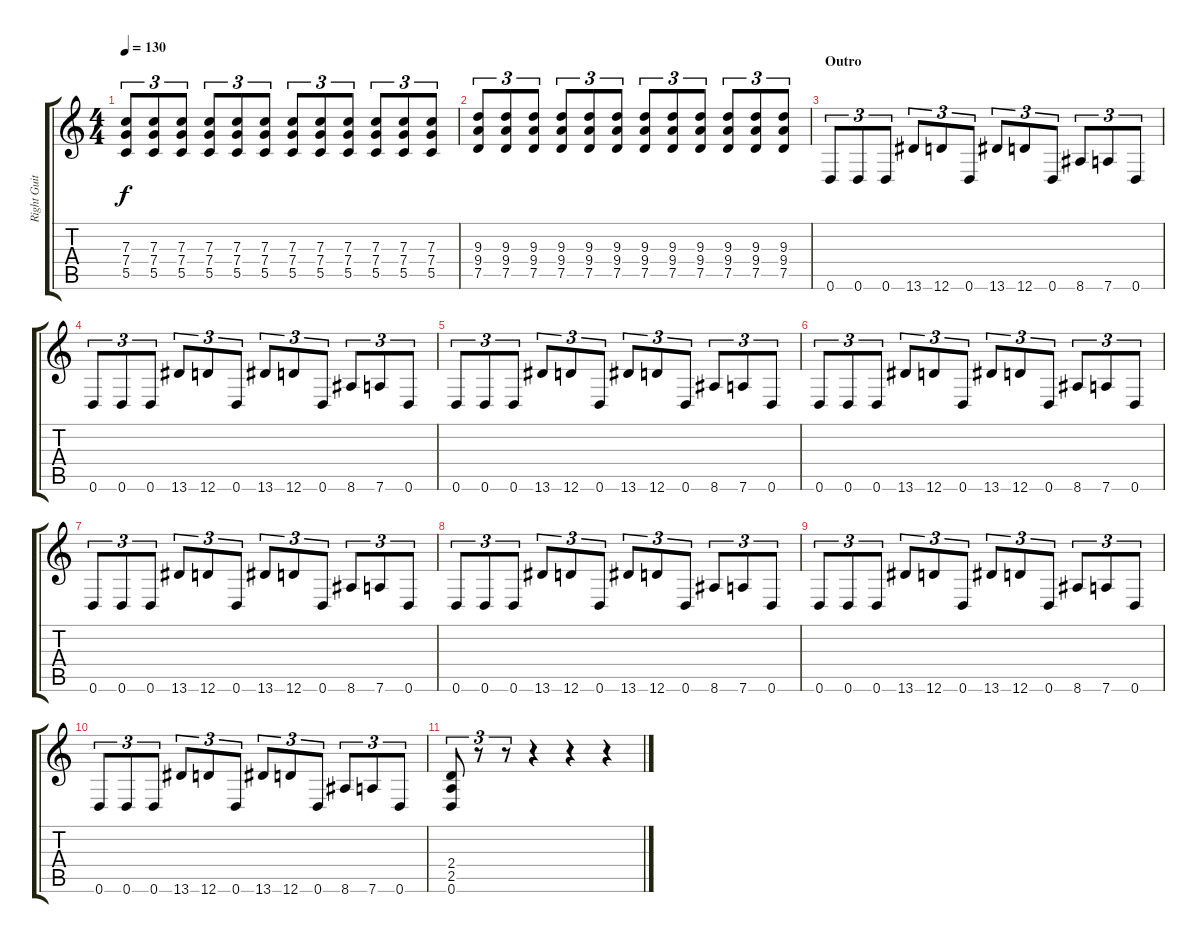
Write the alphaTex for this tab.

\track ("Right Guitar" "Right Guit") {instrument distortionguitar}
\staff {score tabs}
\tuning (D4 A3 F3 C3 G2 D2) {hide}
\ts (4 4)
\tempo 130
\clef g2
\ks c
(7.3 7.4 5.5).8{tu (3 2) dy f} (7.3 7.4 5.5).8{tu (3 2)} (7.3 7.4 5.5).8{tu (3 2)} (7.3 7.4 5.5).8{tu (3 2)} (7.3 7.4 5.5).8{tu (3 2)} (7.3 7.4 5.5).8{tu (3 2)} (7.3 7.4 5.5).8{tu (3 2)} (7.3 7.4 5.5).8{tu (3 2)} (7.3 7.4 5.5).8{tu (3 2)} (7.3 7.4 5.5).8{tu (3 2)} (7.3 7.4 5.5).8{tu (3 2)} (7.3 7.4 5.5).8{tu (3 2)} |
(9.3 9.4 7.5).8{tu (3 2)} (9.3 9.4 7.5).8{tu (3 2)} (9.3 9.4 7.5).8{tu (3 2)} (9.3 9.4 7.5).8{tu (3 2)} (9.3 9.4 7.5).8{tu (3 2)} (9.3 9.4 7.5).8{tu (3 2)} (9.3 9.4 7.5).8{tu (3 2)} (9.3 9.4 7.5).8{tu (3 2)} (9.3 9.4 7.5).8{tu (3 2)} (9.3 9.4 7.5).8{tu (3 2)} (9.3 9.4 7.5).8{tu (3 2)} (9.3 9.4 7.5).8{tu (3 2)} |
\section ("" "Outro")
0.6.8{tu (3 2)} 0.6.8{tu (3 2)} 0.6.8{tu (3 2)} 13.6.8{tu (3 2)} 12.6.8{tu (3 2)} 0.6.8{tu (3 2)} 13.6.8{tu (3 2)} 12.6.8{tu (3 2)} 0.6.8{tu (3 2)} 8.6.8{tu (3 2)} 7.6.8{tu (3 2)} 0.6.8{tu (3 2)} |
0.6.8{tu (3 2)} 0.6.8{tu (3 2)} 0.6.8{tu (3 2)} 13.6.8{tu (3 2)} 12.6.8{tu (3 2)} 0.6.8{tu (3 2)} 13.6.8{tu (3 2)} 12.6.8{tu (3 2)} 0.6.8{tu (3 2)} 8.6.8{tu (3 2)} 7.6.8{tu (3 2)} 0.6.8{tu (3 2)} |
0.6.8{tu (3 2)} 0.6.8{tu (3 2)} 0.6.8{tu (3 2)} 13.6.8{tu (3 2)} 12.6.8{tu (3 2)} 0.6.8{tu (3 2)} 13.6.8{tu (3 2)} 12.6.8{tu (3 2)} 0.6.8{tu (3 2)} 8.6.8{tu (3 2)} 7.6.8{tu (3 2)} 0.6.8{tu (3 2)} |
0.6.8{tu (3 2)} 0.6.8{tu (3 2)} 0.6.8{tu (3 2)} 13.6.8{tu (3 2)} 12.6.8{tu (3 2)} 0.6.8{tu (3 2)} 13.6.8{tu (3 2)} 12.6.8{tu (3 2)} 0.6.8{tu (3 2)} 8.6.8{tu (3 2)} 7.6.8{tu (3 2)} 0.6.8{tu (3 2)} |
0.6.8{tu (3 2)} 0.6.8{tu (3 2)} 0.6.8{tu (3 2)} 13.6.8{tu (3 2)} 12.6.8{tu (3 2)} 0.6.8{tu (3 2)} 13.6.8{tu (3 2)} 12.6.8{tu (3 2)} 0.6.8{tu (3 2)} 8.6.8{tu (3 2)} 7.6.8{tu (3 2)} 0.6.8{tu (3 2)} |
0.6.8{tu (3 2)} 0.6.8{tu (3 2)} 0.6.8{tu (3 2)} 13.6.8{tu (3 2)} 12.6.8{tu (3 2)} 0.6.8{tu (3 2)} 13.6.8{tu (3 2)} 12.6.8{tu (3 2)} 0.6.8{tu (3 2)} 8.6.8{tu (3 2)} 7.6.8{tu (3 2)} 0.6.8{tu (3 2)} |
0.6.8{tu (3 2)} 0.6.8{tu (3 2)} 0.6.8{tu (3 2)} 13.6.8{tu (3 2)} 12.6.8{tu (3 2)} 0.6.8{tu (3 2)} 13.6.8{tu (3 2)} 12.6.8{tu (3 2)} 0.6.8{tu (3 2)} 8.6.8{tu (3 2)} 7.6.8{tu (3 2)} 0.6.8{tu (3 2)} |
0.6.8{tu (3 2)} 0.6.8{tu (3 2)} 0.6.8{tu (3 2)} 13.6.8{tu (3 2)} 12.6.8{tu (3 2)} 0.6.8{tu (3 2)} 13.6.8{tu (3 2)} 12.6.8{tu (3 2)} 0.6.8{tu (3 2)} 8.6.8{tu (3 2)} 7.6.8{tu (3 2)} 0.6.8{tu (3 2)} |
(2.4 2.5 0.6).8{tu (3 2)} r.8{tu (3 2)} r.8{tu (3 2)} r.4 r.4 r.4
